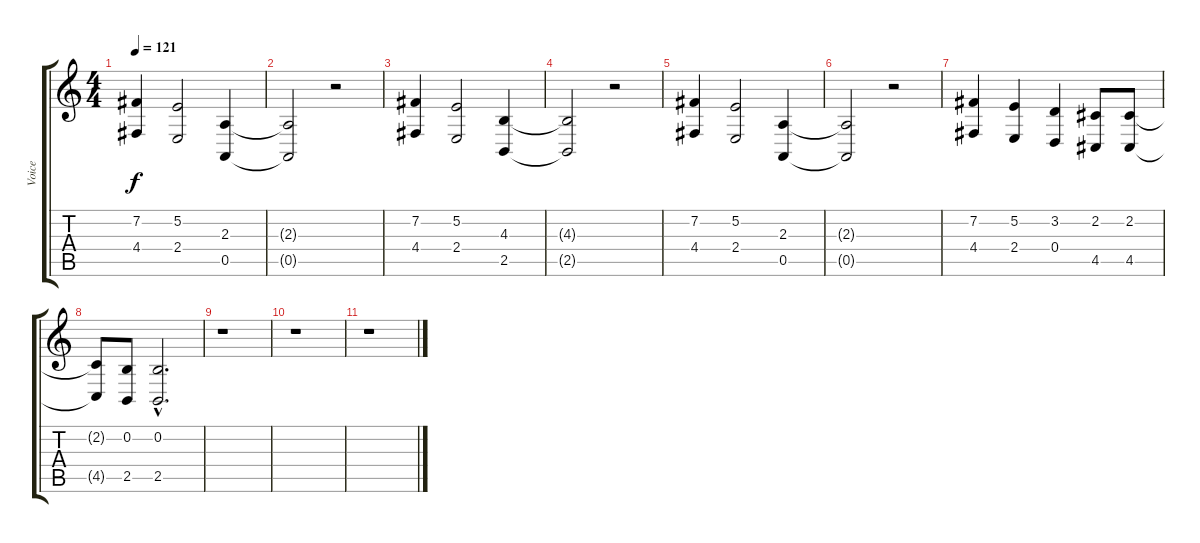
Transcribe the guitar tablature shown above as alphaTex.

\track ("Voice" "Voice") {instrument cello}
\staff {score tabs}
\tuning (E4 B3 G3 D3 A2 E2) {hide}
\ts (4 4)
\tempo 121
\clef g2
\ks c
(7.2 4.4).4{dy f} (5.2 2.4).2 (2.3 0.5).4 |
(2.3{t} 0.5{t}).2 r.2 |
(7.2 4.4).4 (5.2 2.4).2 (4.3 2.5).4 |
(4.3{t} 2.5{t}).2 r.2 |
(7.2 4.4).4 (5.2 2.4).2 (2.3 0.5).4 |
(2.3{t} 0.5{t}).2 r.2 |
(7.2 4.4).4 (5.2 2.4).4 (3.2 0.4).4 (2.2 4.5).8 (2.2 4.5).8 |
(2.2{t} 4.5{t}).8 (0.2 2.5).8 (0.2{hac} 2.5{hac}).2{d} |
r.1 |
r.1 |
r.1
